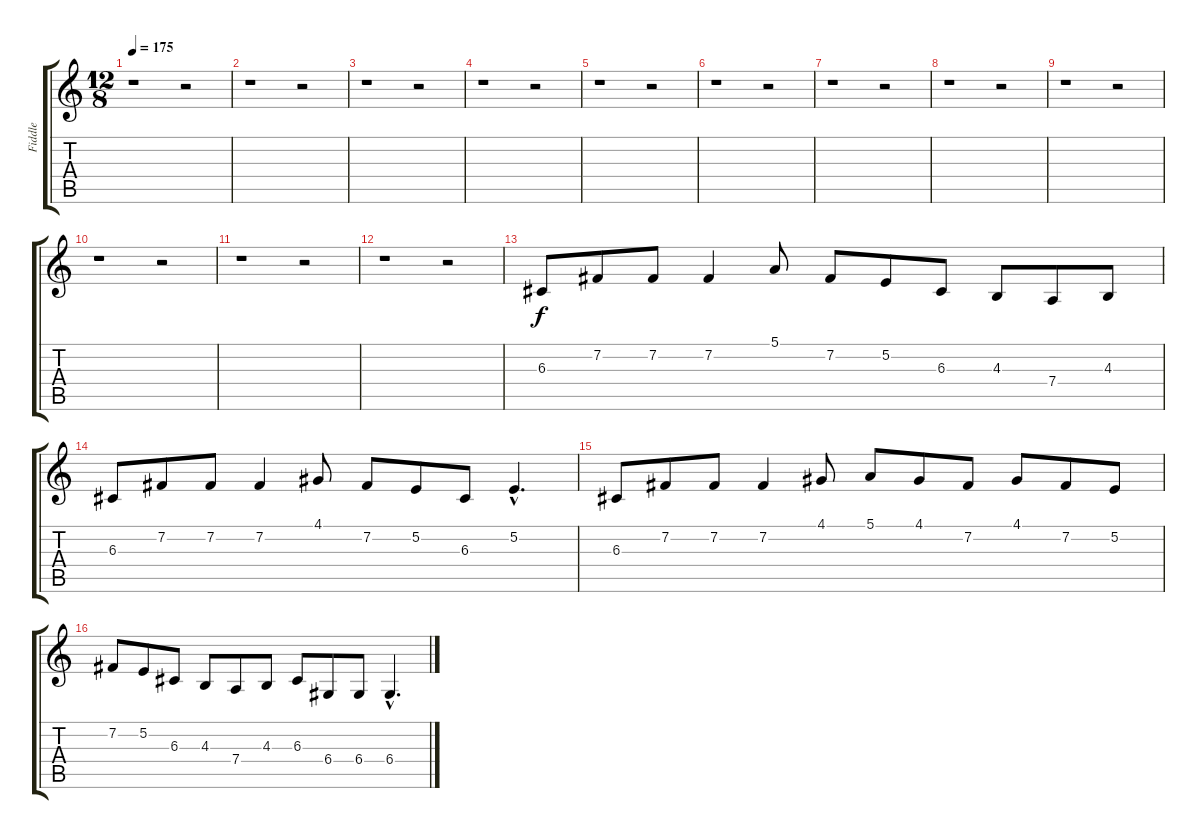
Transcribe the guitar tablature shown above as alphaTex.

\track ("Fiddle" "Fiddle") {instrument fiddle}
\staff {score tabs}
\tuning (E4 B3 G3 D3 A2 E2) {hide}
\ts (12 8)
\tempo 175
\clef g2
\ks c
r.1{dy f} r.2 |
r.1 r.2 |
r.1 r.2 |
r.1 r.2 |
r.1 r.2 |
r.1 r.2 |
r.1 r.2 |
r.1 r.2 |
r.1 r.2 |
r.1 r.2 |
r.1 r.2 |
r.1 r.2 |
6.3.8 7.2.8 7.2.8 7.2.4 5.1.8 7.2.8 5.2.8 6.3.8 4.3.8 7.4.8 4.3.8 |
6.3.8 7.2.8 7.2.8 7.2.4 4.1.8 7.2.8 5.2.8 6.3.8 5.2{hac}.4{d} |
6.3.8 7.2.8 7.2.8 7.2.4 4.1.8 5.1.8 4.1.8 7.2.8 4.1.8 7.2.8 5.2.8 |
7.2.8 5.2.8 6.3.8 4.3.8 7.4.8 4.3.8 6.3.8 6.4.8 6.4.8 6.4{hac}.4{d}
